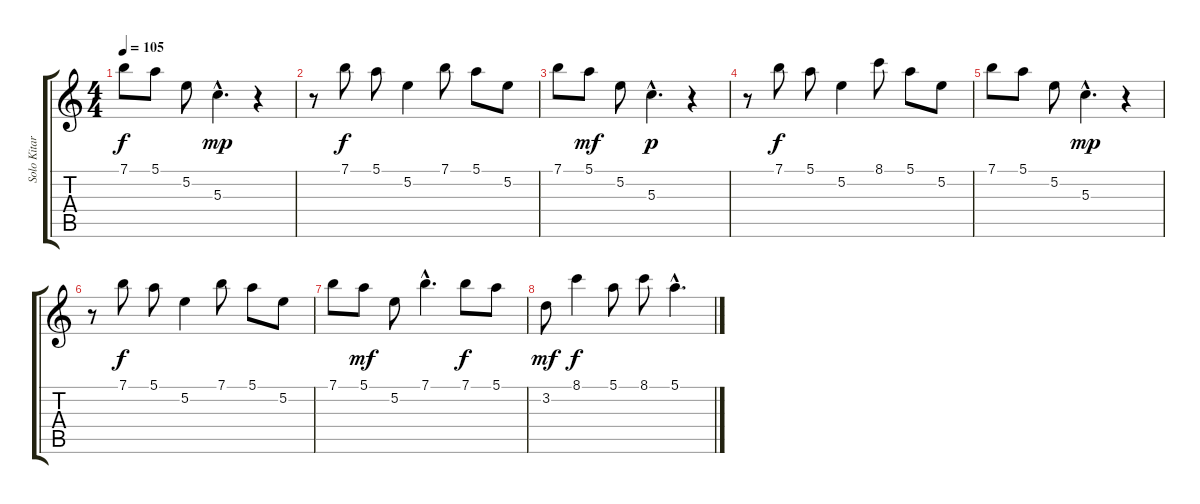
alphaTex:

\track ("Solo Kitara" "Solo Kitar") {instrument acousticguitarnylon}
\staff {score tabs}
\tuning (E4 B3 G3 D3 A2 E2) {hide}
\ts (4 4)
\tempo 105
\clef g2
\ks c
7.1.8{dy f} 5.1.8 5.2.8 5.3{hac}.4{d dy mp} r.4 |
r.8 7.1.8{dy f} 5.1.8 5.2.4 7.1.8 5.1.8 5.2.8 |
7.1.8 5.1.8{dy mf} 5.2.8 5.3{hac}.4{d dy p} r.4 |
r.8 7.1.8{dy f} 5.1.8 5.2.4 8.1.8 5.1.8 5.2.8 |
7.1.8 5.1.8 5.2.8 5.3{hac}.4{d dy mp} r.4 |
r.8 7.1.8{dy f} 5.1.8 5.2.4 7.1.8 5.1.8 5.2.8 |
7.1.8 5.1.8{dy mf} 5.2.8 7.1{hac}.4{d} 7.1.8{dy f} 5.1.8 |
3.2.8{dy mf} 8.1.4{dy f} 5.1.8 8.1.8 5.1{hac}.4{d}
